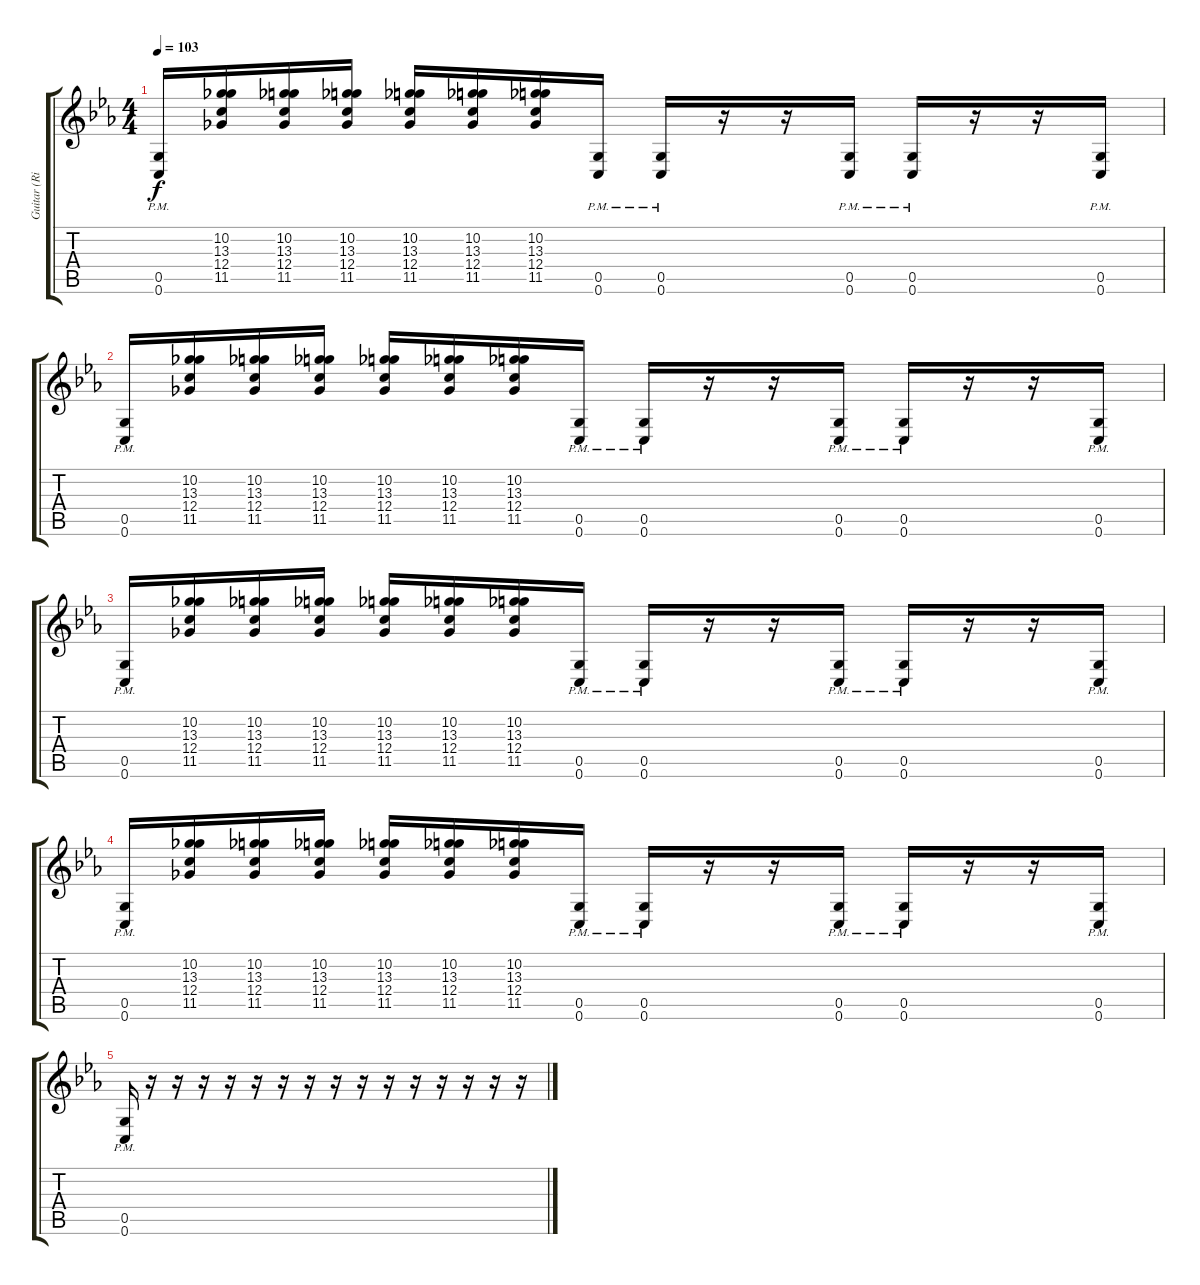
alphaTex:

\track ("Guitar (Right)" "Guitar (Ri") {instrument distortionguitar}
\staff {score tabs}
\tuning (D4 A3 F3 C3 G2 C2) {hide}
\ts (4 4)
\tempo 103
\clef g2
\ks cminor
(0.5{pm} 0.6{pm}).16{dy f} (10.2 13.3 12.4 11.5).16 (10.2 13.3 12.4 11.5).16 (10.2 13.3 12.4 11.5).16 (10.2 13.3 12.4 11.5).16 (10.2 13.3 12.4 11.5).16 (10.2 13.3 12.4 11.5).16 (0.5{pm} 0.6{pm}).16 (0.5{pm} 0.6{pm}).16 r.16 r.16 (0.5{pm} 0.6{pm}).16 (0.5{pm} 0.6{pm}).16 r.16 r.16 (0.5{pm} 0.6{pm}).16 |
(0.5{pm} 0.6{pm}).16 (10.2 13.3 12.4 11.5).16 (10.2 13.3 12.4 11.5).16 (10.2 13.3 12.4 11.5).16 (10.2 13.3 12.4 11.5).16 (10.2 13.3 12.4 11.5).16 (10.2 13.3 12.4 11.5).16 (0.5{pm} 0.6{pm}).16 (0.5{pm} 0.6{pm}).16 r.16 r.16 (0.5{pm} 0.6{pm}).16 (0.5{pm} 0.6{pm}).16 r.16 r.16 (0.5{pm} 0.6{pm}).16 |
(0.5{pm} 0.6{pm}).16 (10.2 13.3 12.4 11.5).16 (10.2 13.3 12.4 11.5).16 (10.2 13.3 12.4 11.5).16 (10.2 13.3 12.4 11.5).16 (10.2 13.3 12.4 11.5).16 (10.2 13.3 12.4 11.5).16 (0.5{pm} 0.6{pm}).16 (0.5{pm} 0.6{pm}).16 r.16 r.16 (0.5{pm} 0.6{pm}).16 (0.5{pm} 0.6{pm}).16 r.16 r.16 (0.5{pm} 0.6{pm}).16 |
(0.5{pm} 0.6{pm}).16 (10.2 13.3 12.4 11.5).16 (10.2 13.3 12.4 11.5).16 (10.2 13.3 12.4 11.5).16 (10.2 13.3 12.4 11.5).16 (10.2 13.3 12.4 11.5).16 (10.2 13.3 12.4 11.5).16 (0.5{pm} 0.6{pm}).16 (0.5{pm} 0.6{pm}).16 r.16 r.16 (0.5{pm} 0.6{pm}).16 (0.5{pm} 0.6{pm}).16 r.16 r.16 (0.5{pm} 0.6{pm}).16 |
(0.5{pm} 0.6{pm}).16 r.16 r.16 r.16 r.16 r.16 r.16 r.16 r.16 r.16 r.16 r.16 r.16 r.16 r.16 r.16
